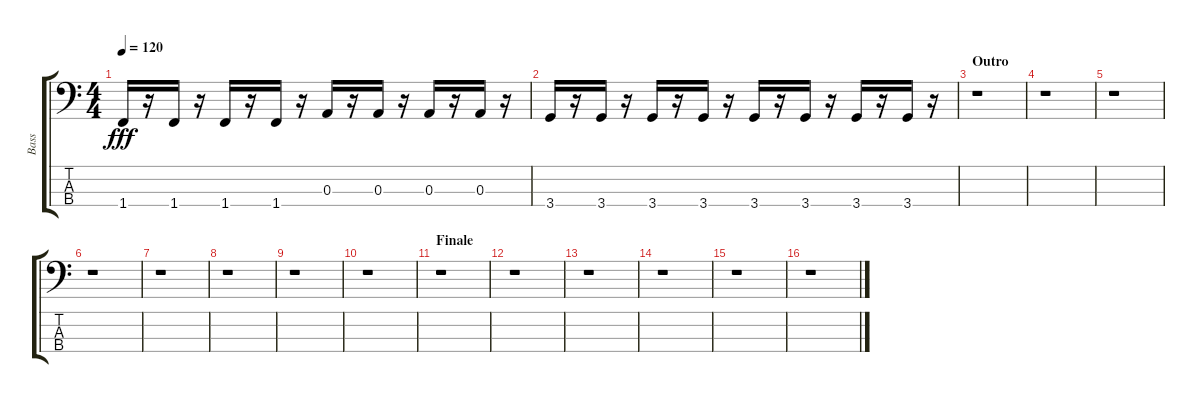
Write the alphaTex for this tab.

\track ("Bass" "Bass") {instrument electricbassfinger}
\staff {score tabs}
\tuning (G2 D2 A1 E1) {hide}
\ts (4 4)
\tempo 120
\clef f4
\ks c
1.4.16{dy fff} r.16 1.4.16 r.16 1.4.16 r.16 1.4.16 r.16 0.3.16 r.16 0.3.16 r.16 0.3.16 r.16 0.3.16 r.16 |
3.4.16 r.16 3.4.16 r.16 3.4.16 r.16 3.4.16 r.16 3.4.16 r.16 3.4.16 r.16 3.4.16 r.16 3.4.16 r.16 |
\section ("" "Outro")
r.1 |
r.1 |
r.1 |
r.1 |
r.1 |
r.1 |
r.1 |
r.1 |
\section ("" "Finale")
r.1 |
r.1 |
r.1 |
r.1 |
r.1 |
r.1
